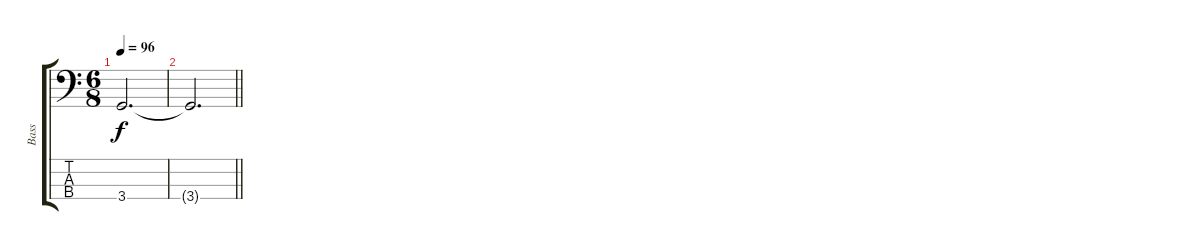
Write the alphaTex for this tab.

\track ("Bass" "Bass") {instrument electricbassfinger}
\staff {score tabs}
\tuning (G2 D2 A1 E1) {hide}
\ts (6 8)
\tempo 96
\clef f4
\ks c
3.4.2{d dy f} |
\barLineRight lightlight
3.4{t}.2{d}
